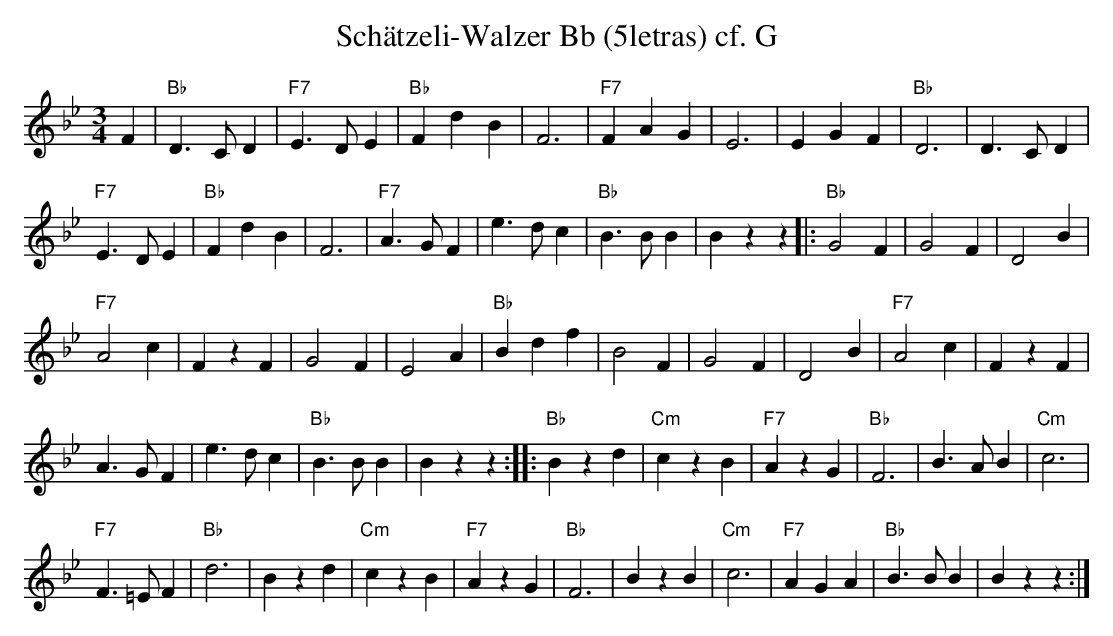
X:1
T:Sch\"atzeli-Walzer Bb (5letras) cf. G
M:3/4
L:1/4
K:Bb%%MIDI gchordon
F | "Bb"D>C D | "F7"E>DE | "Bb"FdB | F3 | "F7"FAG | E3 | EGF | "Bb"D3 | D>CD |
"F7"E>DE | "Bb"FdB | F3 | "F7"A>GF | e>dc | "Bb"B>BB | Bzz |: "Bb"G2F | G2F | D2B |
"F7"A2c | FzF | G2F | E2A | "Bb"Bdf | B2F | G2F | D2B | "F7"A2c | FzF |
A>GF | e>dc | "Bb"B>BB | Bzz :: "Bb"Bzd | "Cm"czB | "F7"AzG | "Bb"F3 | B>AB | "Cm"c3 |
"F7"F>=EF | "Bb"d3 | Bzd | "Cm"czB | "F7"AzG | "Bb"F3 | BzB | "Cm"c3 | "F7"AGA | "Bb"B>BB | Bzz :|
